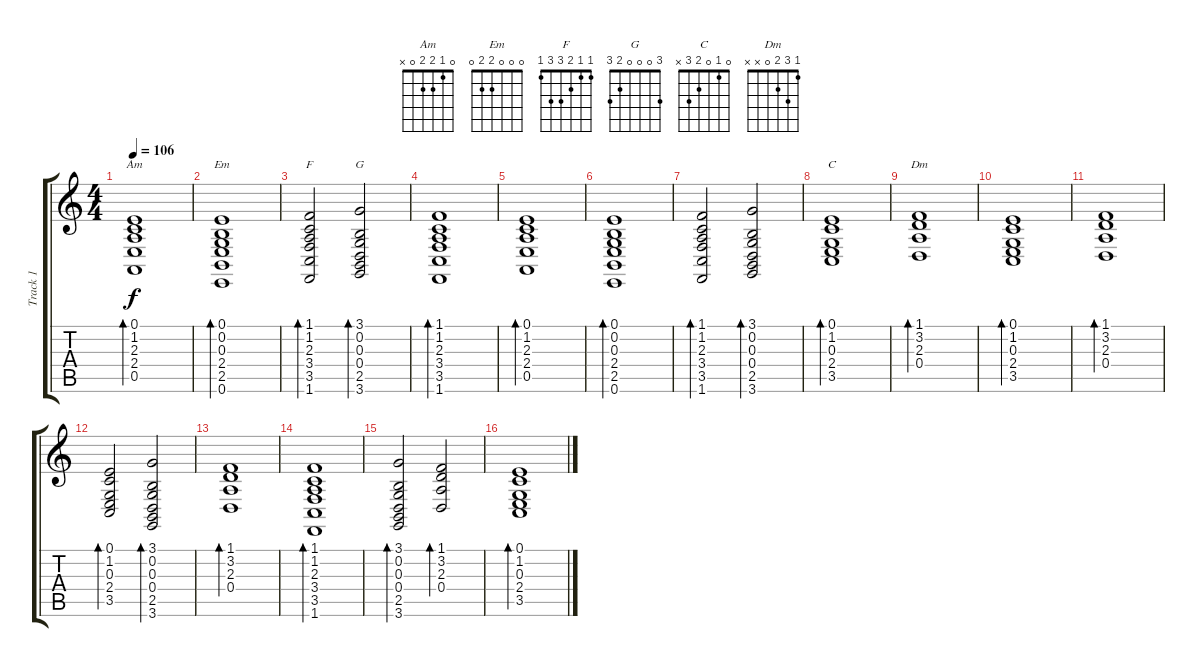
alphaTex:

\track ("Track 1" "Track 1") {instrument orchestralharp}
\staff {score tabs}
\tuning (E4 B3 G3 D3 A2 E2) {hide}
\chord ("Am" 0 1 2 2 0 x)
\chord ("Em" 0 0 0 2 2 0)
\chord ("F" 1 1 2 3 3 1)
\chord ("G" 3 0 0 0 2 3)
\chord ("C" 0 1 0 2 3 x)
\chord ("Dm" 1 3 2 0 x x)
\ts (4 4)
\tempo 106
\clef g2
\ks c
(0.1 1.2 2.3 2.4 0.5).1{bd 120 ch "Am" dy f} |
(0.1 0.2 0.3 2.4 2.5 0.6).1{bd 120 ch "Em"} |
(1.1 1.2 2.3 3.4 3.5 1.6).2{bd 120 ch "F"} (3.1 0.2 0.3 0.4 2.5 3.6).2{bd 120 ch "G"} |
(1.1 1.2 2.3 3.4 3.5 1.6).1{bd 120} |
(0.1 1.2 2.3 2.4 0.5).1{bd 120} |
(0.1 0.2 0.3 2.4 2.5 0.6).1{bd 120} |
(1.1 1.2 2.3 3.4 3.5 1.6).2{bd 120} (3.1 0.2 0.3 0.4 2.5 3.6).2{bd 120} |
(0.1 1.2 0.3 2.4 3.5).1{bd 120 ch "C"} |
(1.1 3.2 2.3 0.4).1{bd 120 ch "Dm"} |
(0.1 1.2 0.3 2.4 3.5).1{bd 120} |
(1.1 3.2 2.3 0.4).1{bd 120} |
(0.1 1.2 0.3 2.4 3.5).2{bd 120} (3.1 0.2 0.3 0.4 2.5 3.6).2{bd 120} |
(1.1 3.2 2.3 0.4).1{bd 120} |
(1.1 1.2 2.3 3.4 3.5 1.6).1{bd 120} |
(3.1 0.2 0.3 0.4 2.5 3.6).2{bd 120} (1.1 3.2 2.3 0.4).2{bd 120} |
(0.1 1.2 0.3 2.4 3.5).1{bd 120}
